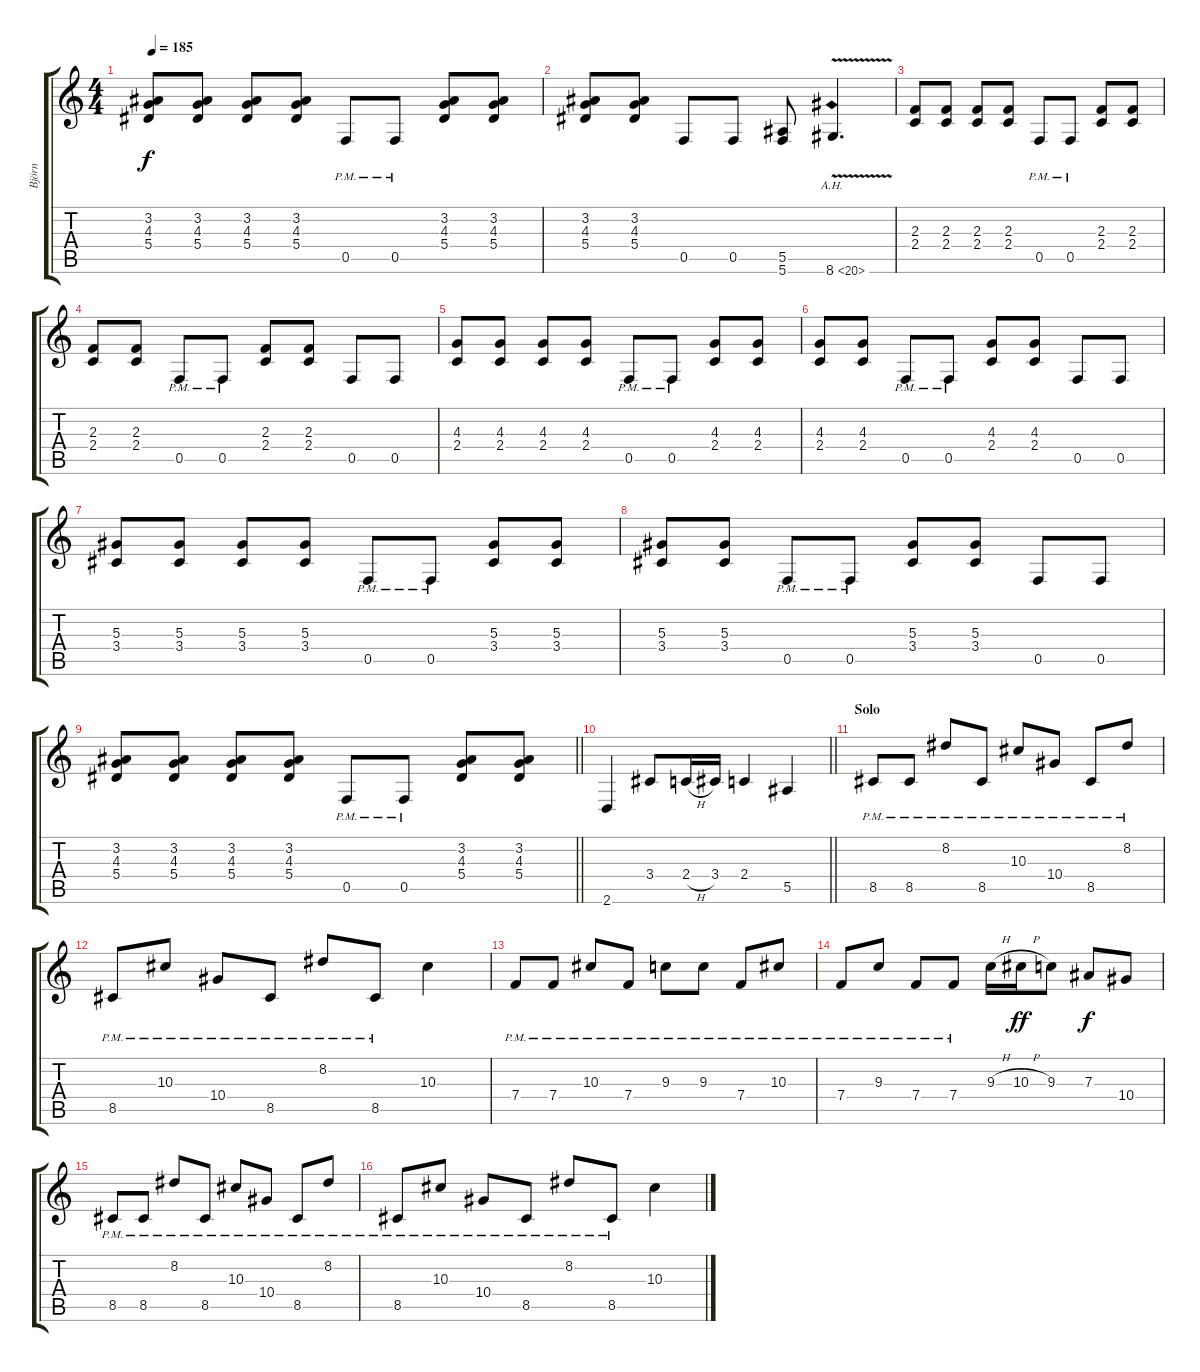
\track ("Björn" "Björn") {instrument distortionguitar}
\staff {score tabs}
\tuning (C4 G3 Eb3 Bb2 F2 C2) {hide}
\ts (4 4)
\tempo 185
\clef g2
\ks c
(3.2 4.3 5.4).8{dy f} (3.2 4.3 5.4).8 (3.2 4.3 5.4).8 (3.2 4.3 5.4).8 0.5{pm}.8 0.5{pm}.8 (3.2 4.3 5.4).8 (3.2 4.3 5.4).8 |
(3.2 4.3 5.4).8 (3.2 4.3 5.4).8 0.5.8 0.5.8 (5.5 5.6).8 8.6{ah 12 v}.4{d} |
(2.3 2.4).8 (2.3 2.4).8 (2.3 2.4).8 (2.3 2.4).8 0.5{pm}.8 0.5{pm}.8 (2.3 2.4).8 (2.3 2.4).8 |
(2.3 2.4).8 (2.3 2.4).8 0.5{pm}.8 0.5{pm}.8 (2.3 2.4).8 (2.3 2.4).8 0.5.8 0.5.8 |
(4.3 2.4).8 (4.3 2.4).8 (4.3 2.4).8 (4.3 2.4).8 0.5{pm}.8 0.5{pm}.8 (4.3 2.4).8 (4.3 2.4).8 |
(4.3 2.4).8 (4.3 2.4).8 0.5{pm}.8 0.5{pm}.8 (4.3 2.4).8 (4.3 2.4).8 0.5.8 0.5.8 |
(5.3 3.4).8 (5.3 3.4).8 (5.3 3.4).8 (5.3 3.4).8 0.5{pm}.8 0.5{pm}.8 (5.3 3.4).8 (5.3 3.4).8 |
(5.3 3.4).8 (5.3 3.4).8 0.5{pm}.8 0.5{pm}.8 (5.3 3.4).8 (5.3 3.4).8 0.5.8 0.5.8 |
\barLineRight lightlight
(3.2 4.3 5.4).8 (3.2 4.3 5.4).8 (3.2 4.3 5.4).8 (3.2 4.3 5.4).8 0.5{pm}.8 0.5{pm}.8 (3.2 4.3 5.4).8 (3.2 4.3 5.4).8 |
\barLineRight lightlight
2.6.4 3.4.8 2.4{h}.16 3.4.16 2.4.4 5.5.4 |
\section ("" "Solo")
8.5{pm}.8 8.5{pm}.8 8.2{pm}.8 8.5{pm}.8 10.3{pm}.8 10.4{pm}.8 8.5{pm}.8 8.2{pm}.8 |
8.5{pm}.8 10.3{pm}.8 10.4{pm}.8 8.5{pm}.8 8.2{pm}.8 8.5{pm}.8 10.3.4 |
7.4{pm}.8 7.4{pm}.8 10.3{pm}.8 7.4{pm}.8 9.3{pm}.8 9.3{pm}.8 7.4{pm}.8 10.3{pm}.8 |
7.4{pm}.8 9.3{pm}.8 7.4{pm}.8 7.4{pm}.8 9.3{h}.16 10.3{h}.16{dy ff} 9.3.8 7.3.8{dy f} 10.4.8 |
8.5{pm}.8 8.5{pm}.8 8.2{pm}.8 8.5{pm}.8 10.3{pm}.8 10.4{pm}.8 8.5{pm}.8 8.2{pm}.8 |
8.5{pm}.8 10.3{pm}.8 10.4{pm}.8 8.5{pm}.8 8.2{pm}.8 8.5{pm}.8 10.3.4
